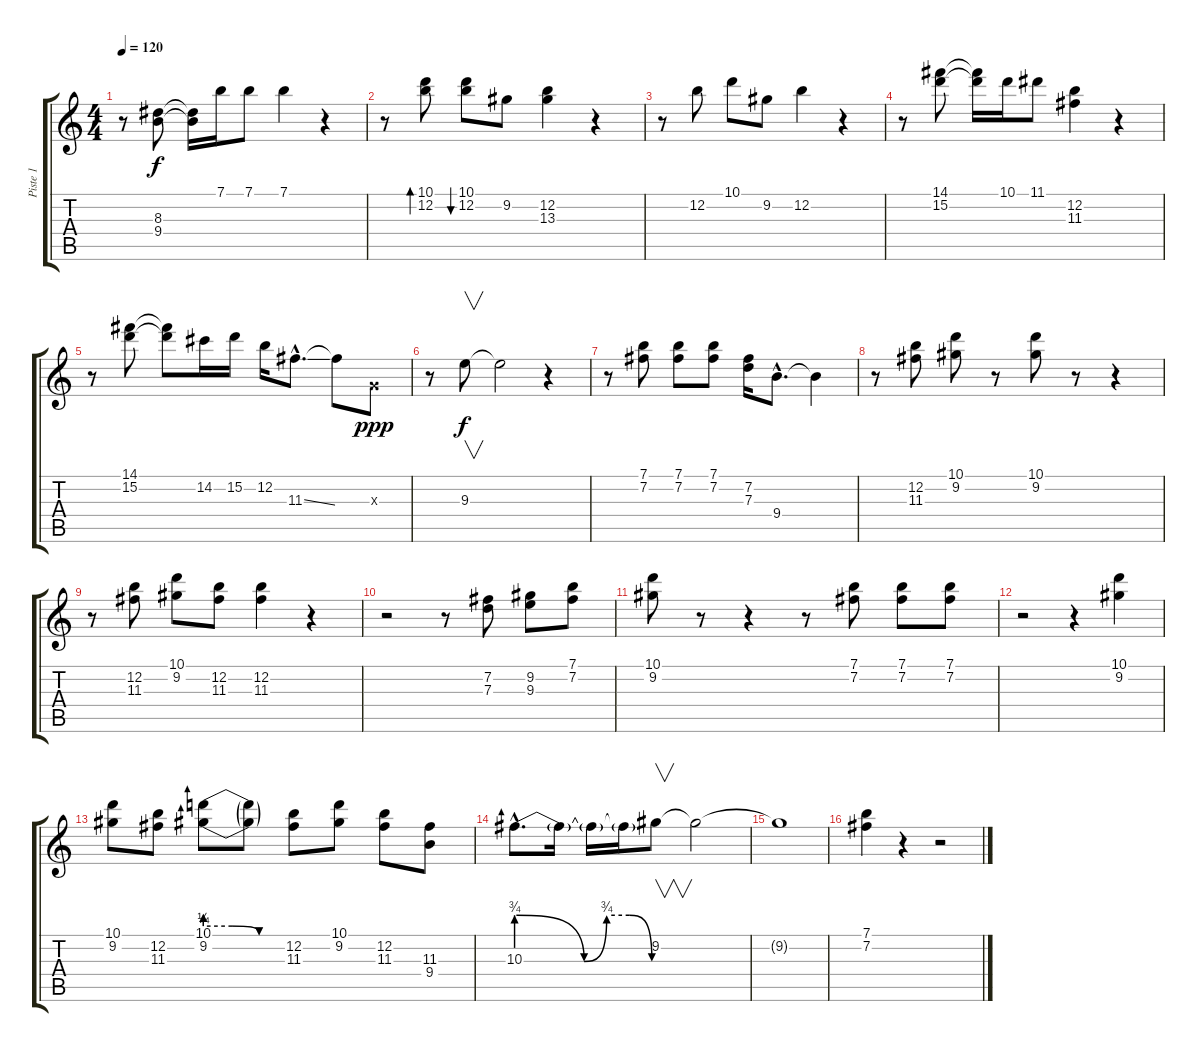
\track ("Piste 1" "Piste 1") {instrument overdrivenguitar}
\staff {score tabs}
\tuning (E4 B3 G3 D3 A2 E2) {hide}
\ts (4 4)
\tempo 120
\clef g2
\ks c
r.8{dy ppp} (8.3 9.4).8{dy f} (8.3{t} 9.4{t}).16 7.1.16 7.1.8 7.1.4 r.4 |
r.8 (10.1 12.2).8{bd 480} (10.1 12.2).8{bu 480} 9.2.8 (12.2 13.3).4 r.4 |
r.8 12.2.8 10.1.8 9.2.8 12.2.4 r.4 |
r.8 (14.1 15.2).8 (14.1{t} 15.2{t}).16 10.1.16 11.1.8 (12.2 11.3).4 r.4 |
r.8 (14.1 15.2).8 (14.1{t} 15.2{t}).8 14.2.16 15.2.16 12.2.16 11.3{ss hac}.8{d} 11.3{t}.8 0.3{x}.8{dy ppp} |
r.8 9.3.8{v dy f} 9.3{t}.2 r.4 |
r.8 (7.1 7.2).8 (7.1 7.2).8 (7.1 7.2).8 (7.2 7.3).16 9.4{hac}.8{d} 9.4{t}.4 |
r.8 (12.2 11.3).8 (10.1 9.2).8 r.8 (10.1 9.2).8 r.8 r.4 |
r.8 (12.2 11.3).8 (10.1 9.2).8 (12.2 11.3).8 (12.2 11.3).4 r.4 |
r.2 r.8 (7.2 7.3).8 (9.2 9.3).8 (7.1 7.2).8 |
(10.1 9.2).8 r.8 r.4 r.8 (7.1 7.2).8 (7.1 7.2).8 (7.1 7.2).8 |
r.2 r.4 (10.1 9.2).4 |
(10.1 9.2).8 (12.2 11.3).8 (10.1{be (custom 0 1 20 1 40 0 60 0)} 9.2{be (custom 0 1 20 1 40 0 60 0)}).8 (10.1{t} 9.2{t}).8 (12.2 11.3).8 (10.1 9.2).8 (12.2 11.3).8 (11.3 9.4).8 |
10.3{be (custom 0 3 30 0 40 3 50 3 60 0) hac}.8{d} 10.3{t}.16 10.3{t}.16 10.3{t}.16 9.2.8{v} 9.2{t}.2 |
9.2{t}.1 |
(7.1 7.2).4 r.4 r.2
